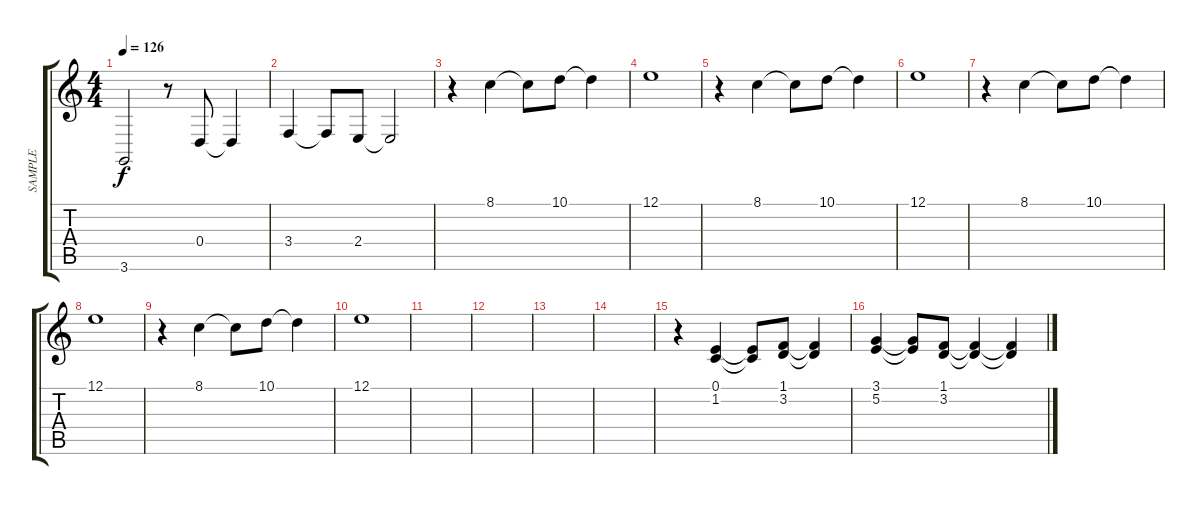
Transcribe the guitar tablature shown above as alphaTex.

\track ("SAMPLE" "SAMPLE") {instrument pad3polysynth}
\staff {score tabs}
\tuning (E4 B3 G3 D3 A2 E2) {hide}
\ts (4 4)
\tempo 126
\clef g2
\ks c
3.6.2{dy f} r.8 0.4.8 0.4{t}.4 |
3.4.4 3.4{t}.8 2.4.8 2.4{t}.2 |
r.4{volume 12 instrument tubularbells} 8.1.4 8.1{t}.8 10.1.8 10.1{t}.4 |
12.1.1 |
r.4 8.1.4 8.1{t}.8 10.1.8 10.1{t}.4 |
12.1.1 |
r.4 8.1.4 8.1{t}.8 10.1.8 10.1{t}.4 |
12.1.1 |
r.4 8.1.4 8.1{t}.8 10.1.8 10.1{t}.4 |
12.1.1 |
|
|
|
|
r.4{volume 12 instrument tubularbells} (0.1 1.2).4 (0.1{t} 1.2{t}).8 (1.1 3.2).8 (1.1{t} 3.2{t}).4 |
(3.1 5.2).4 (3.1{t} 5.2{t}).8 (1.1 3.2).8 (1.1{t} 3.2{t}).4 (1.1{t} 3.2{t}).4
